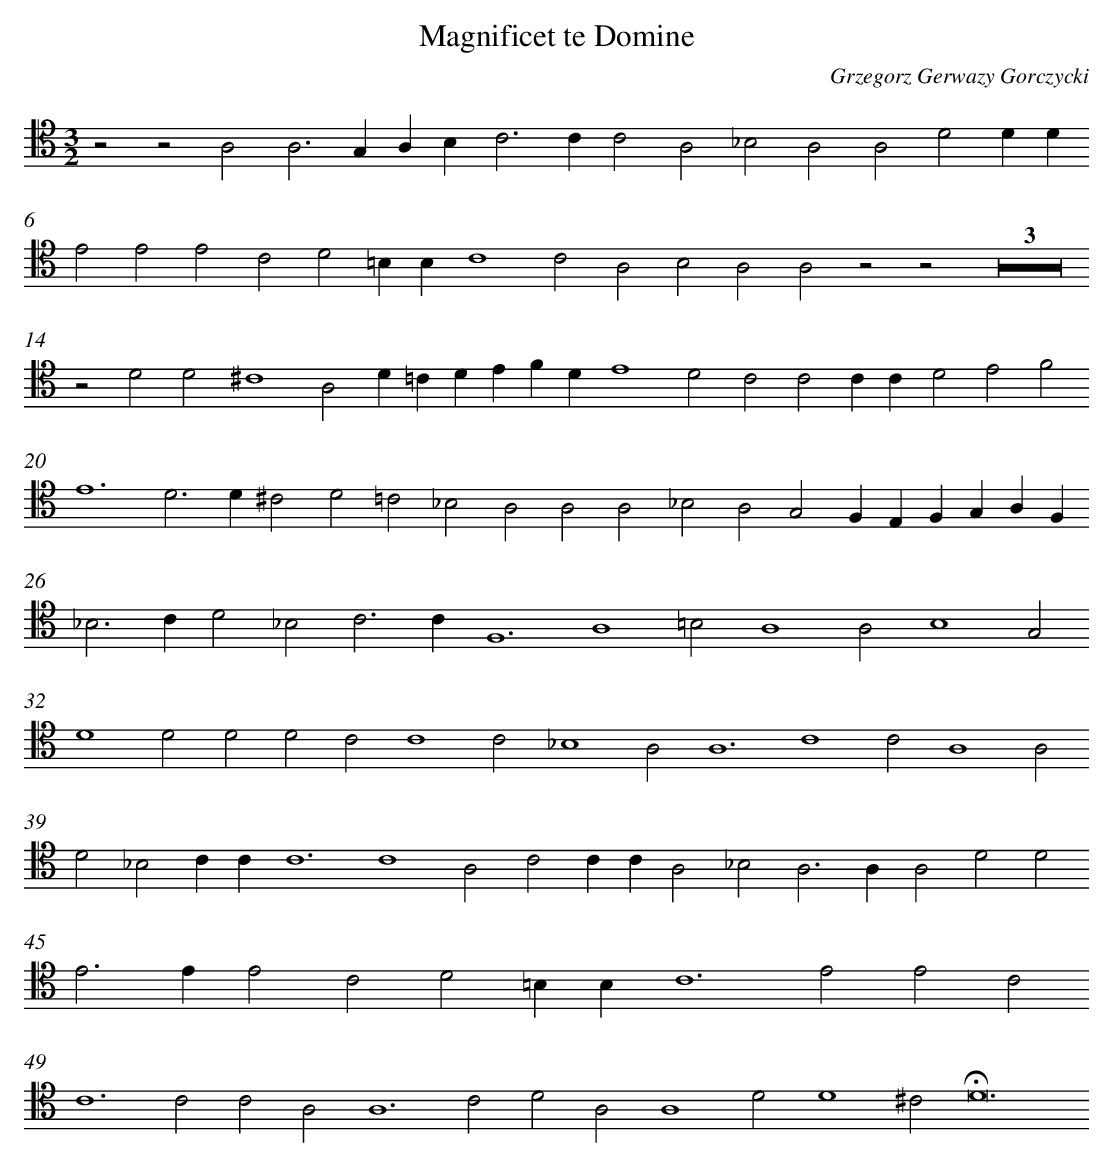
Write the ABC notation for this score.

X:1
T: Magnificet te Domine
C: Grzegorz Gerwazy Gorczycki
L: 1/4
M: 3/2
K: C clef=tenor
z2z2A,2 [|]
A,2>G,2A,B, [|]
C2>C2C2 [|]
A,2_B,2A,2 [|]
A,2D2DD [|]
E2E2E2 [|]
C2D2=B,B, [|]
C4C2 [|]
A,2B,2A,2 [|]
A,2z2z2 [|]
Z3 [|]
z2D2D2 [|]
^C4A,2 [|]
D=CDEFD [|]
E4D2 [|]
C2C2CC [|]
D2E2F2 [|]
E6 [|]
D2>D2^C2 [|]
D2=C2_B,2 [|]
A,2A,2A,2 [|]
_B,2A,2G,2 [|]
F,E,F,G,A,F, [|]
_B,2>C2D2 [|]
_B,2C3C [|]
F,6 [|]
A,4=B,2 [|]
A,4A,2 [|]
B,4G,2 [|]
D4D2 [|]
D2D2C2 [|]
C4C2 [|]
_B,4A,2 [|]
A,6 [|]
C4C2 [|]
A,4A,2 [|]
D2_B,2CC [|]
C6 [|]
C4A,2 [|]
C2CCA,2 [|]
_B,2A,3A, [|]
A,2D2D2 [|]
E2>E2E2 [|]
C2D2=B,B, [|]
C6 [|]
E2E2C2 [|]
C6 [|]
C2C2A,2 [|]
A,6 [|]
C2D2A,2 [|]
A,4D2 [|]
D4^C2 [|]
!fermata!D12 [|]
 [|]
